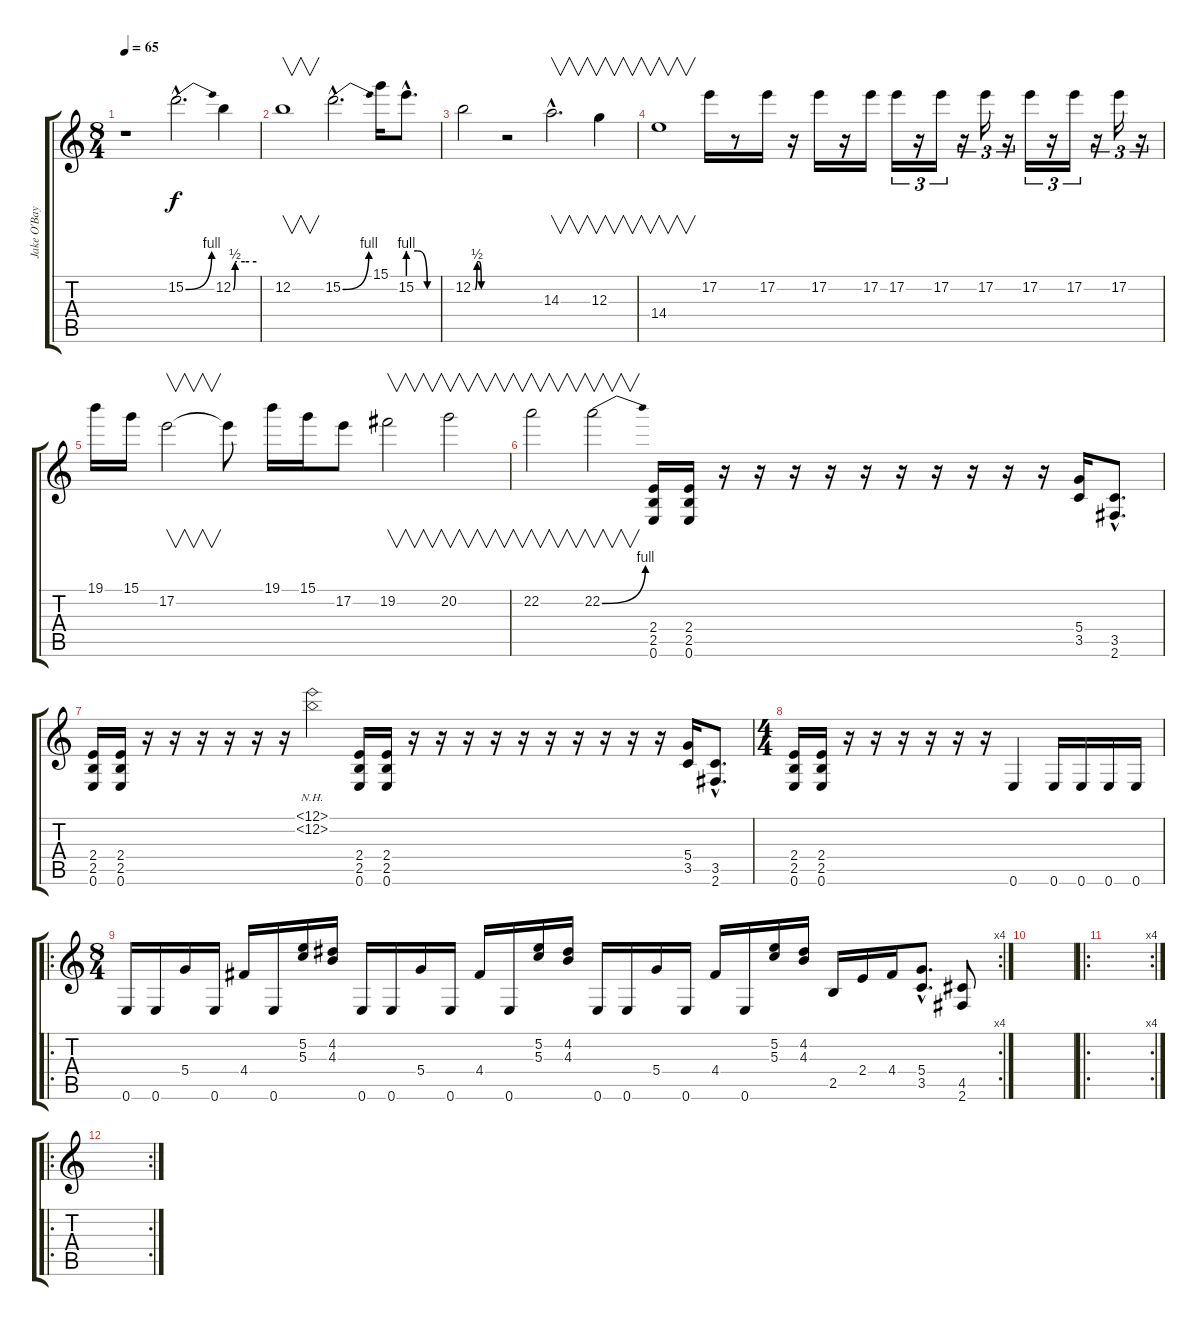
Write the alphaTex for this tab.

\track ("Jake O'Bayne - Dist" "Jake O'Bay") {instrument distortionguitar}
\staff {score tabs}
\tuning (E4 B3 G3 D3 A2 E2) {hide}
\ts (8 4)
\tempo 65
\clef g2
\ks c
r.1{dy f instrument distortionguitar} 15.2{be (bend 0 0 60 4) hac}.2{d} 12.2{be (custom 0 0 5 2 10 2 30 2 60 2)}.4 |
12.2.1{v} 15.2{be (bend 0 0 60 4) hac}.2{d} 15.1.16 15.2{be (custom 0 4 20 4 40 0 60 0) hac}.8{d} |
12.2{be (custom 0 0 5 0 10 2 15 2 20 0 25 0 60 0)}.2 r.2 14.3{hac}.2{v d} 12.3.4{v} |
14.4.1{v} 17.2.16 r.8 17.2.16 r.16 17.2.16 r.16 17.2.16 17.2.16{tu (3 2)} r.16{tu (3 2)} 17.2.16{tu (3 2)} r.16{tu (3 2)} 17.2.16{tu (3 2)} r.16{tu (3 2)} 17.2.16{tu (3 2)} r.16{tu (3 2)} 17.2.16{tu (3 2)} r.16{tu (3 2)} 17.2.16{tu (3 2)} r.16{tu (3 2)} |
19.1.16 15.1.16 17.2.2{v} 17.2{t}.8 19.1.16 15.1.16 17.2.8 19.2.2{v} 20.2.2{v} |
22.2.2{v} 22.2{be (bend 0 0 60 4)}.2{v} (2.4 2.5 0.6).16 (2.4 2.5 0.6).16 r.16 r.16 r.16 r.16 r.16 r.16 r.16 r.16 r.16 r.16 (5.4 3.5).16 (3.5{hac} 2.6{hac}).8{d} |
(2.4 2.5 0.6).16 (2.4 2.5 0.6).16 r.16 r.16 r.16 r.16 r.16 r.16 (12.1{nh} 12.2{nh}).2 (2.4 2.5 0.6).16 (2.4 2.5 0.6).16 r.16 r.16 r.16 r.16 r.16 r.16 r.16 r.16 r.16 r.16 (5.4 3.5).16 (3.5{hac} 2.6{hac}).8{d} |
\ts (4 4)
(2.4 2.5 0.6).16 (2.4 2.5 0.6).16 r.16 r.16 r.16 r.16 r.16 r.16 0.6.4 0.6.16 0.6.16 0.6.16 0.6.16 |
\ro
\rc 4
\ts (8 4)
0.6.16 0.6.16 5.4.16 0.6.16 4.4.16 0.6.16 (5.2 5.3).16 (4.2 4.3).16 0.6.16 0.6.16 5.4.16 0.6.16 4.4.16 0.6.16 (5.2 5.3).16 (4.2 4.3).16 0.6.16 0.6.16 5.4.16 0.6.16 4.4.16 0.6.16 (5.2 5.3).16 (4.2 4.3).16 2.5.16 2.4.16 4.4.16 (5.4{hac} 3.5{hac}).8{d} (4.5 2.6).8 |
|
\ro
\rc 4
|
\ro
\rc 2
